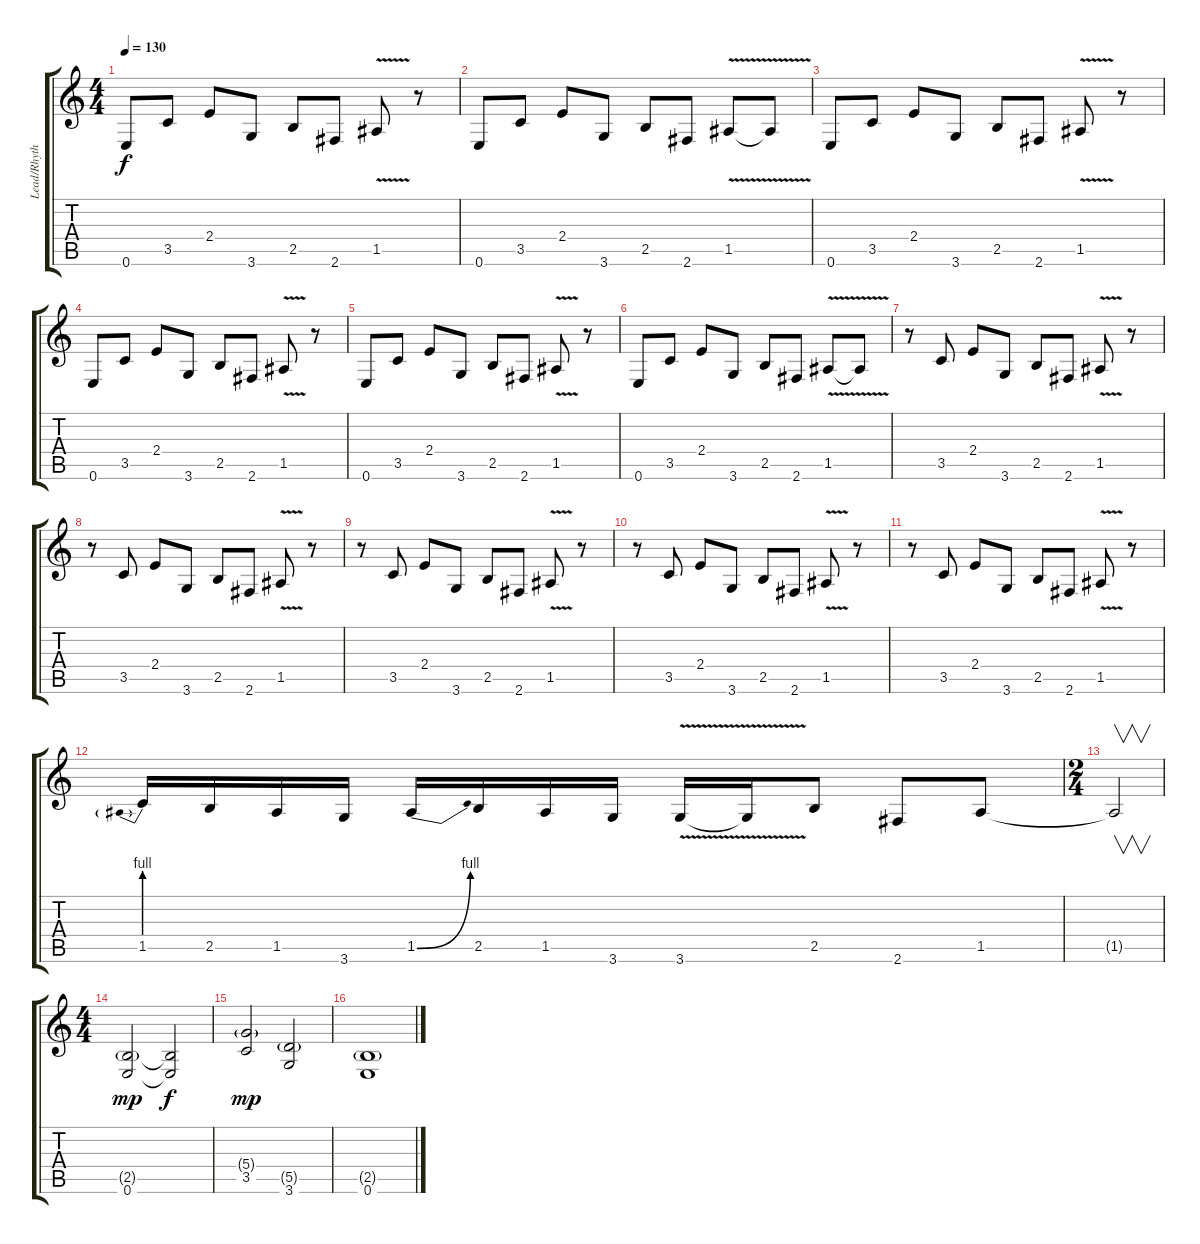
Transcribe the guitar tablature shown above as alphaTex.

\track ("Lead/Rhythm" "Lead/Rhyth") {instrument distortionguitar}
\staff {score tabs}
\tuning (E4 B3 G3 D3 A2 E2) {hide}
\ts (4 4)
\tempo 130
\clef g2
\ks c
0.6.8{dy f} 3.5.8 2.4.8 3.6.8 2.5.8 2.6.8 1.5{v}.8 r.8 |
0.6.8 3.5.8 2.4.8 3.6.8 2.5.8 2.6.8 1.5{v}.8 1.5{t}.8 |
0.6.8 3.5.8 2.4.8 3.6.8 2.5.8 2.6.8 1.5{v}.8 r.8 |
0.6.8 3.5.8 2.4.8 3.6.8 2.5.8 2.6.8 1.5{v}.8 r.8 |
0.6.8 3.5.8 2.4.8 3.6.8 2.5.8 2.6.8 1.5{v}.8 r.8 |
0.6.8 3.5.8 2.4.8 3.6.8 2.5.8 2.6.8 1.5{v}.8 1.5{t}.8 |
r.8 3.5.8 2.4.8 3.6.8 2.5.8 2.6.8 1.5{v}.8 r.8 |
r.8 3.5.8 2.4.8 3.6.8 2.5.8 2.6.8 1.5{v}.8 r.8 |
r.8 3.5.8 2.4.8 3.6.8 2.5.8 2.6.8 1.5{v}.8 r.8 |
r.8 3.5.8 2.4.8 3.6.8 2.5.8 2.6.8 1.5{v}.8 r.8 |
r.8 3.5.8 2.4.8 3.6.8 2.5.8 2.6.8 1.5{v}.8 r.8 |
1.5{be (prebend 0 4 60 4)}.16 2.5.16 1.5.16 3.6.16 1.5{be (bend 0 0 60 4)}.16 2.5.16 1.5.16 3.6.16 3.6{v}.16 3.6{t}.16 2.5.8 2.6.8 1.5.8 |
\ts (2 4)
1.5{t}.2{v} |
\ts (4 4)
(2.5{g} 0.6).2{dy mp} (2.5{t} 0.6{t}).2{dy f} |
(5.4{g} 3.5).2{dy mp} (5.5{g} 3.6).2 |
(2.5{g} 0.6).1
